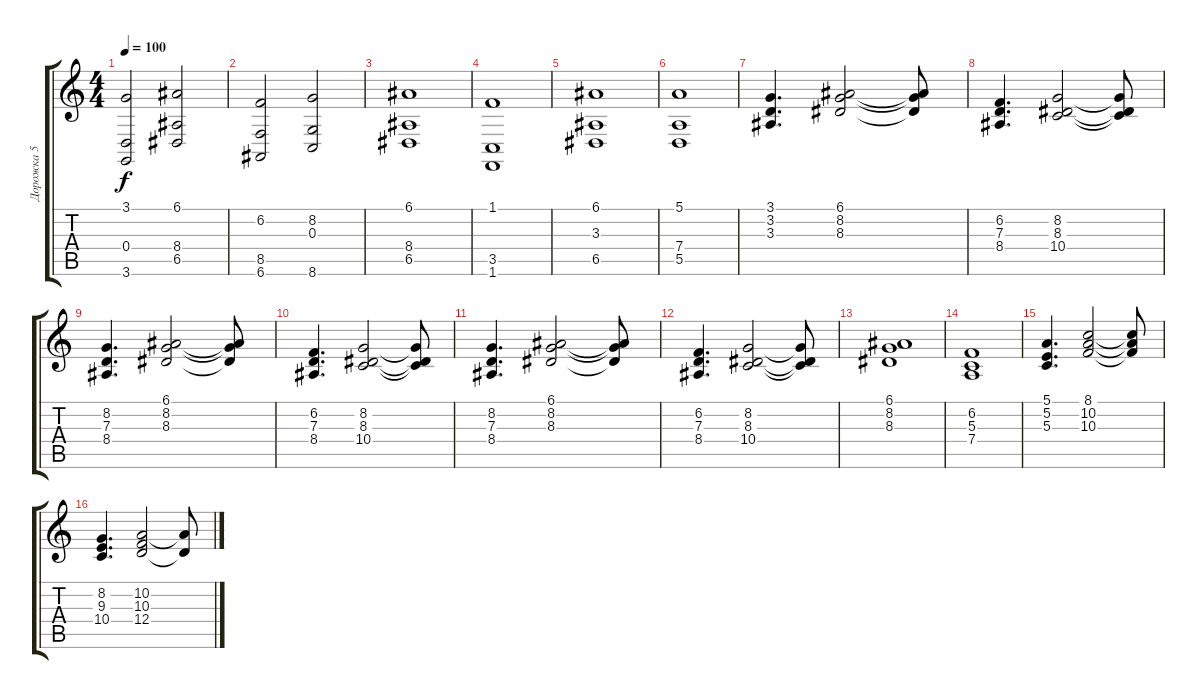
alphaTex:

\track ("Дорожка 5" "Дорожка 5") {instrument stringensemble2}
\staff {score tabs}
\tuning (E4 B3 G3 D3 A2 E2) {hide}
\ts (4 4)
\tempo 100
\clef g2
\ks c
(3.1 0.4 3.6).2{dy f} (6.1 8.4 6.5).2 |
(6.2 8.5 6.6).2 (8.2 0.3 8.6).2 |
(6.1 8.4 6.5).1 |
(1.1 3.5 1.6).1 |
(6.1 3.3 6.5).1 |
(5.1 7.4 5.5).1 |
(3.1 3.2 3.3).4{d volume 13} (6.1 8.2 8.3).2 (6.1{t} 8.2{t} 8.3{t}).8 |
(6.2 7.3 8.4).4{d volume 13} (8.2 8.3 10.4).2 (8.2{t} 8.3{t} 10.4{t}).8 |
(8.2 7.3 8.4).4{d volume 13} (6.1 8.2 8.3).2 (6.1{t} 8.2{t} 8.3{t}).8 |
(6.2 7.3 8.4).4{d volume 13} (8.2 8.3 10.4).2 (8.2{t} 8.3{t} 10.4{t}).8 |
(8.2 7.3 8.4).4{d volume 13} (6.1 8.2 8.3).2 (6.1{t} 8.2{t} 8.3{t}).8 |
(6.2 7.3 8.4).4{d volume 13} (8.2 8.3 10.4).2 (8.2{t} 8.3{t} 10.4{t}).8 |
(6.1 8.2 8.3).1 |
(6.2 5.3 7.4).1 |
(5.1 5.2 5.3).4{d volume 13} (8.1 10.2 10.3).2 (8.1{t} 10.2{t} 10.3{t}).8 |
(8.2 9.3 10.4).4{d volume 13} (10.2 10.3 12.4).2 (10.2{t} 12.4{t}).8
